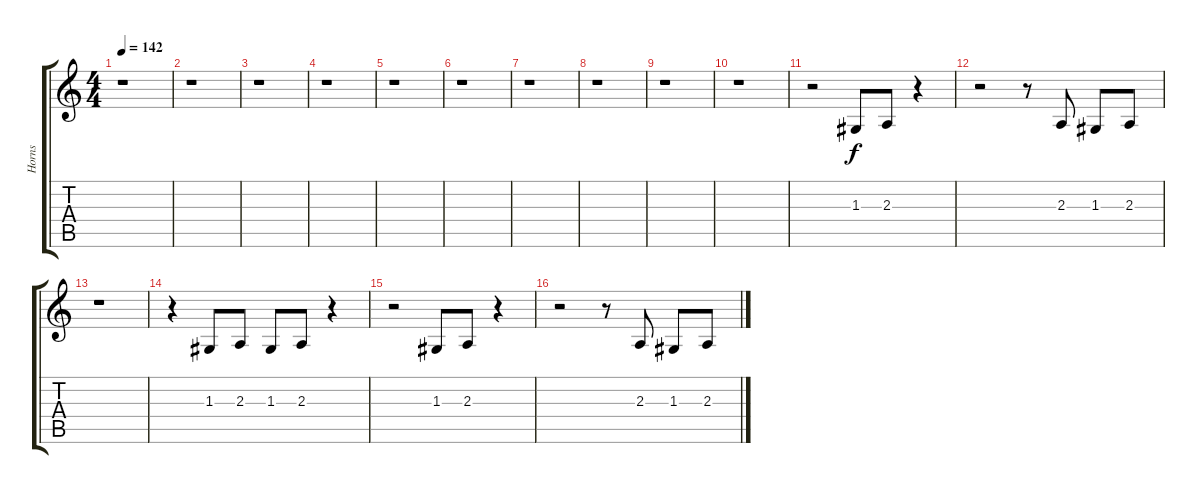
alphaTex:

\track ("Horns" "Horns") {instrument brasssection}
\staff {score tabs}
\tuning (E4 B3 G3 D3 A2 E2) {hide}
\ts (4 4)
\tempo 142
\clef g2
\ks c
r.1{dy f} |
r.1 |
r.1 |
r.1 |
r.1 |
r.1 |
r.1 |
r.1 |
r.1 |
r.1 |
r.2 1.3.8 2.3.8 r.4 |
r.2 r.8 2.3.8 1.3.8 2.3.8 |
r.1 |
r.4 1.3.8 2.3.8 1.3.8 2.3.8 r.4 |
r.2 1.3.8 2.3.8 r.4 |
r.2 r.8 2.3.8 1.3.8 2.3.8
